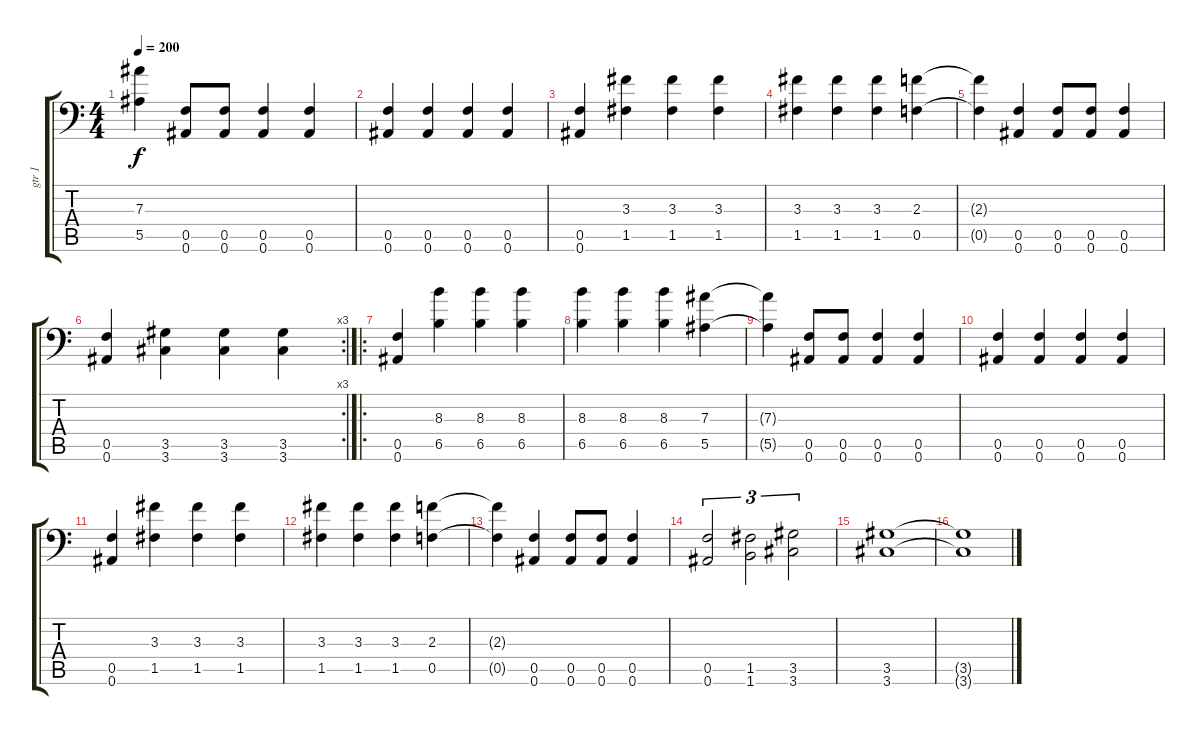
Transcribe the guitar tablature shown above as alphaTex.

\track ("gtr 1" "gtr 1") {instrument distortionguitar}
\staff {score tabs}
\tuning (C4 G3 Eb3 Bb2 F2 Bb1) {hide}
\ts (4 4)
\tempo 200
\clef f4
\ks c
(7.3{t} 5.5{t}).4{dy f} (0.5 0.6).8 (0.5 0.6).8 (0.5 0.6).4 (0.5 0.6).4 |
(0.5 0.6).4 (0.5 0.6).4 (0.5 0.6).4 (0.5 0.6).4 |
(0.5 0.6).4 (3.3 1.5).4 (3.3 1.5).4 (3.3 1.5).4 |
(3.3 1.5).4 (3.3 1.5).4 (3.3 1.5).4 (2.3 0.5).4 |
(2.3{t} 0.5{t}).4 (0.5 0.6).4 (0.5 0.6).8 (0.5 0.6).8 (0.5 0.6).4 |
\rc 3
(0.5 0.6).4 (3.5 3.6).4 (3.5 3.6).4 (3.5 3.6).4 |
\ro
(0.5 0.6).4 (8.3 6.5).4 (8.3 6.5).4 (8.3 6.5).4 |
(8.3 6.5).4 (8.3 6.5).4 (8.3 6.5).4 (7.3 5.5).4 |
(7.3{t} 5.5{t}).4 (0.5 0.6).8 (0.5 0.6).8 (0.5 0.6).4 (0.5 0.6).4 |
(0.5 0.6).4 (0.5 0.6).4 (0.5 0.6).4 (0.5 0.6).4 |
(0.5 0.6).4 (3.3 1.5).4 (3.3 1.5).4 (3.3 1.5).4 |
(3.3 1.5).4 (3.3 1.5).4 (3.3 1.5).4 (2.3 0.5).4 |
(2.3{t} 0.5{t}).4 (0.5 0.6).4 (0.5 0.6).8 (0.5 0.6).8 (0.5 0.6).4 |
(0.5 0.6).2{tu (3 2)} (1.5 1.6).2{tu (3 2)} (3.5 3.6).2{tu (3 2)} |
(3.5 3.6).1 |
(3.5{t} 3.6{t}).1
